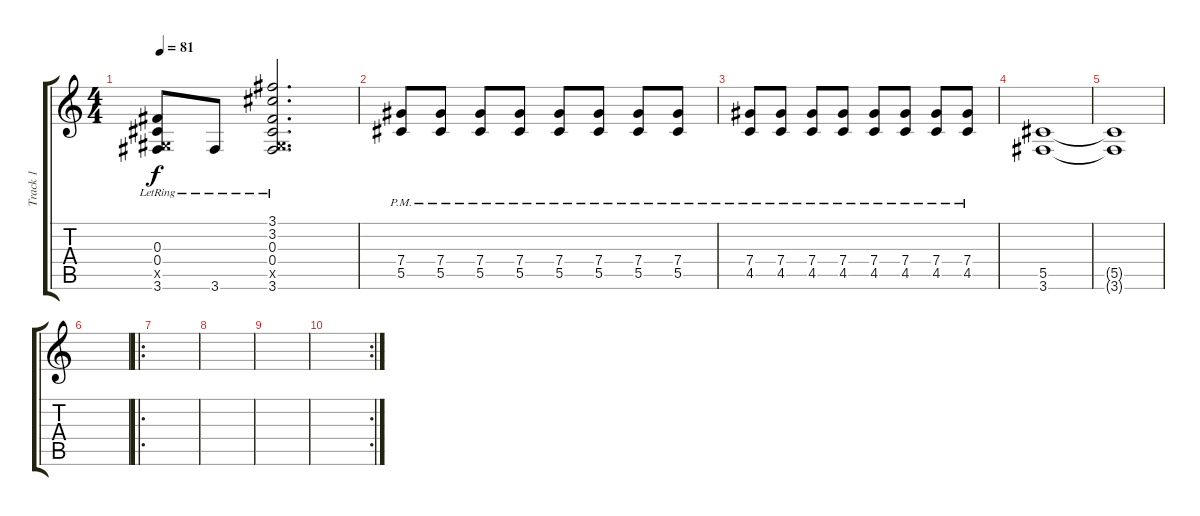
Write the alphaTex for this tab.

\track ("Track 1" "Track 1") {instrument acousticguitarsteel}
\staff {score tabs}
\tuning (Eb4 Bb3 Gb3 Db3 Ab2 Eb2) {hide}
\ts (4 4)
\tempo 81
\clef g2
\ks c
(0.3{lr} 0.4{lr} 0.5{x} 3.6{lr}).8{dy f} 3.6{lr}.8 (3.1{lr} 3.2{lr} 0.3{lr} 0.4{lr} 0.5{x} 3.6{lr}).2{d} |
(7.4{pm} 5.5{pm}).8 (7.4{pm} 5.5{pm}).8 (7.4{pm} 5.5{pm}).8 (7.4{pm} 5.5{pm}).8 (7.4{pm} 5.5{pm}).8 (7.4{pm} 5.5{pm}).8 (7.4{pm} 5.5{pm}).8 (7.4{pm} 5.5{pm}).8 |
(7.4{pm} 4.5{pm}).8 (7.4{pm} 4.5{pm}).8 (7.4{pm} 4.5{pm}).8 (7.4{pm} 4.5{pm}).8 (7.4{pm} 4.5{pm}).8 (7.4{pm} 4.5{pm}).8 (7.4{pm} 4.5{pm}).8 (7.4{pm} 4.5{pm}).8 |
(5.5 3.6).1{volume 0} |
(5.5{t} 3.6{t}).1 |
|
\ro
|
|
|
\rc 2
